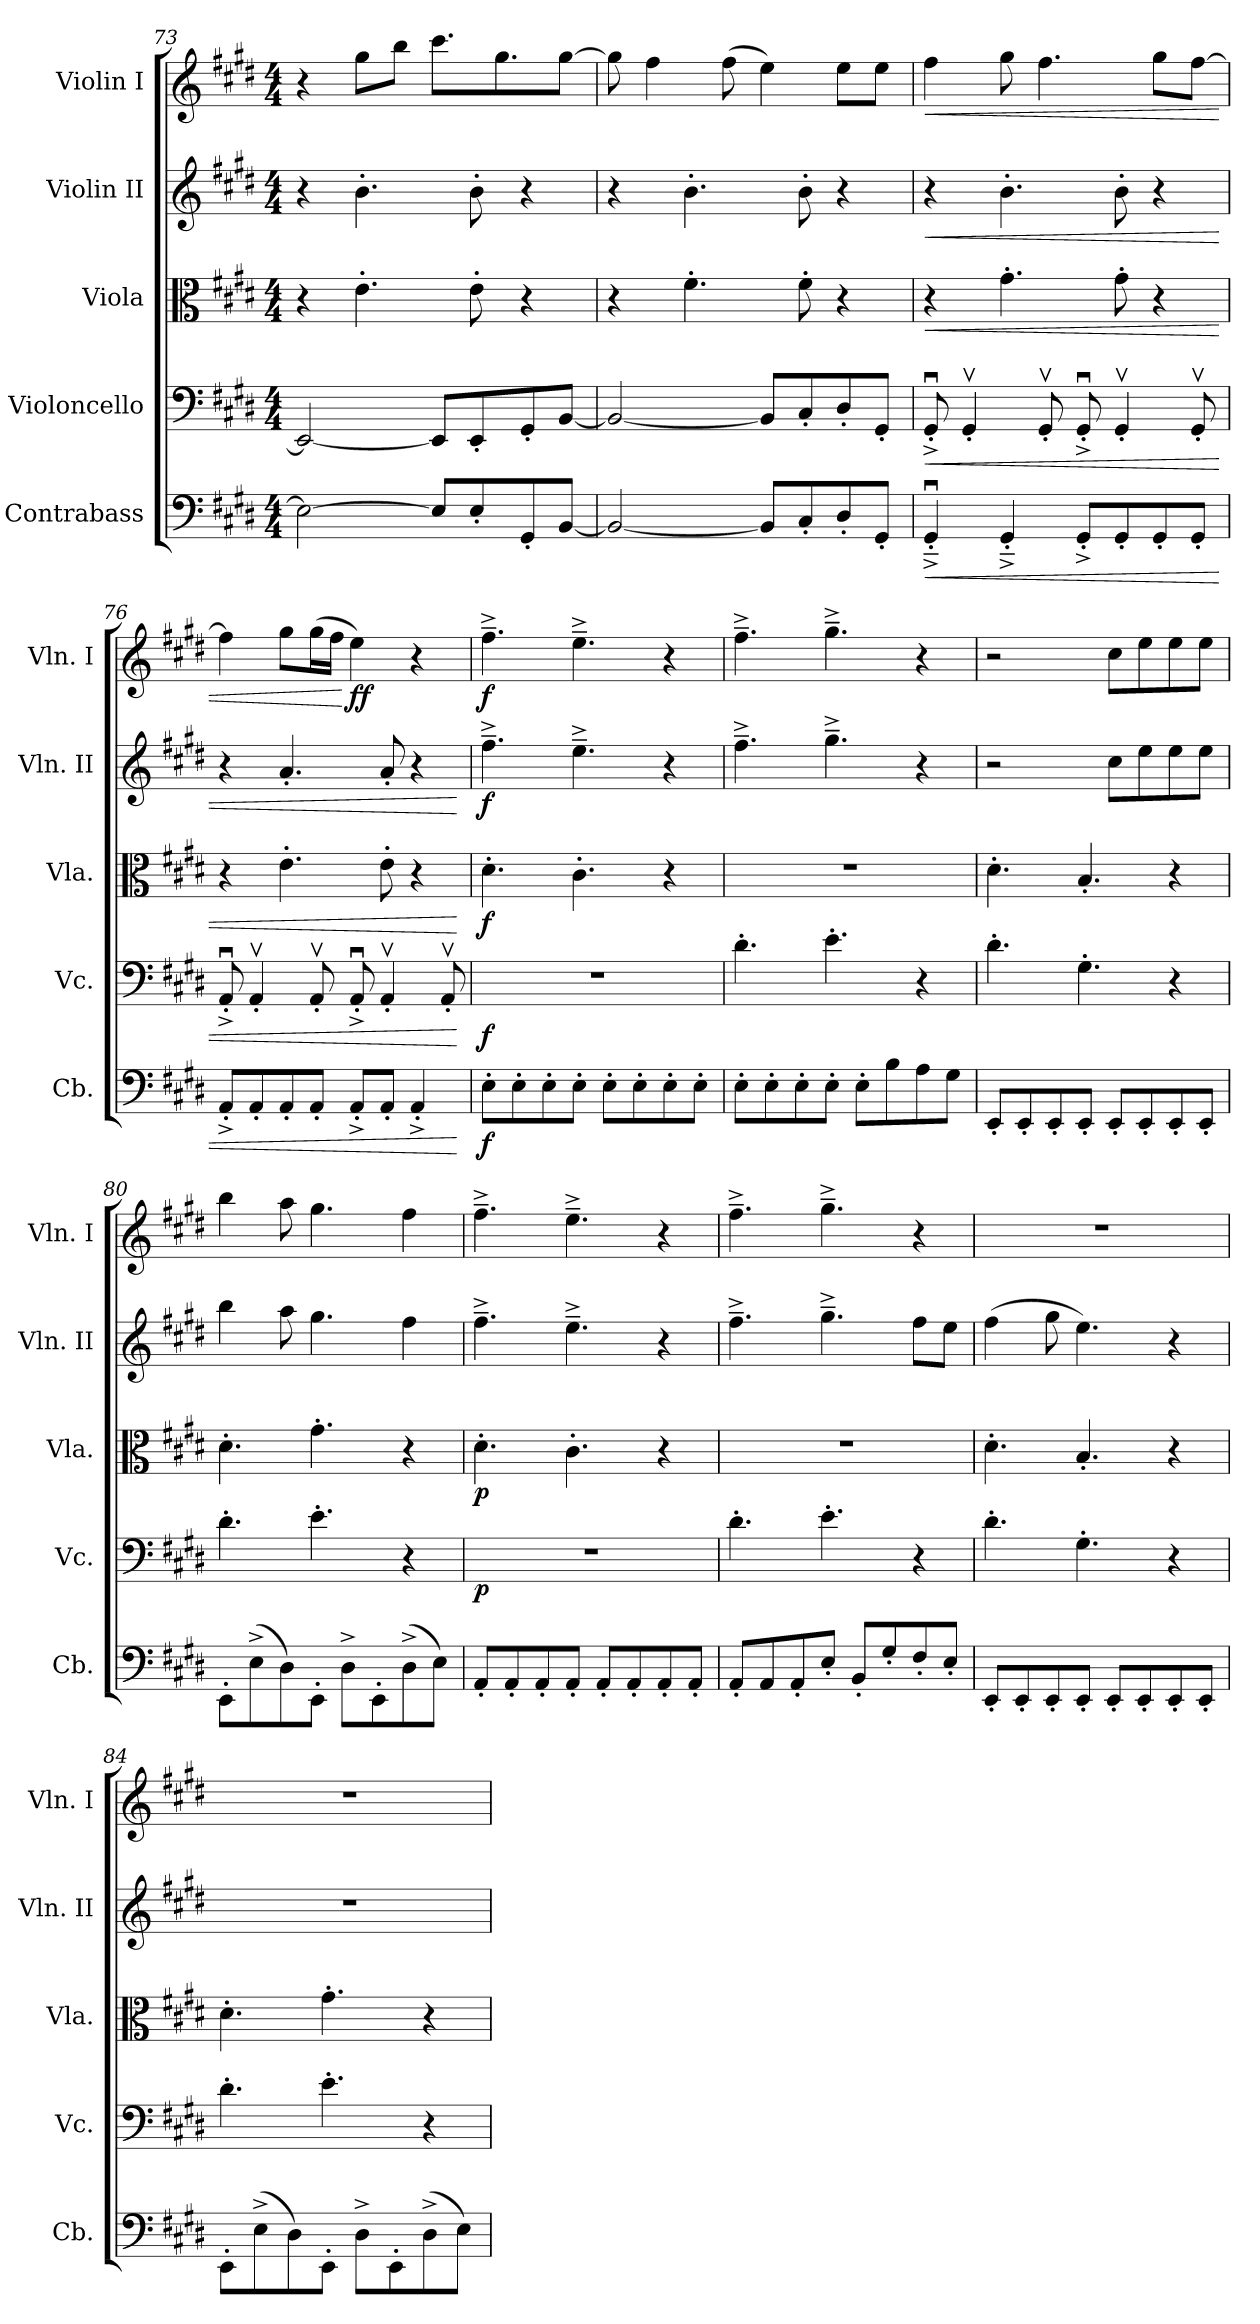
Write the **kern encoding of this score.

**kern	**dynam	**kern	**dynam	**kern	**dynam	**kern	**dynam	**kern	**dynam
*part5	*part5	*part4	*part4	*part3	*part3	*part2	*part2	*part1	*part1
*staff5	*staff5	*staff4	*staff4	*staff3	*staff3	*staff2	*staff2	*staff1	*staff1
*I"Contrabass	*	*I"Violoncello	*	*I"Viola	*	*I"Violin II	*	*I"Violin I	*
*I'Cb.	*	*I'Vc.	*	*I'Vla.	*	*I'Vln. II	*	*I'Vln. I	*
!!LO:LB:g=z
*clefF4	*	*clefF4	*	*clefC3	*	*clefG2	*	*clefG2	*
*ITrd7c12	*	*	*	*	*	*	*	*	*
*k[f#c#g#d#]	*	*k[f#c#g#d#]	*	*k[f#c#g#d#]	*	*k[f#c#g#d#]	*	*k[f#c#g#d#]	*
*M4/4	*	*M4/4	*	*M4/4	*	*M4/4	*	*M4/4	*
=73	=73	=73	=73	=73	=73	=73	=73	=73	=73
2EE\_	.	2EE/_	.	4r	.	4r	.	4r	.
.	.	.	.	4.e'\	.	4.b'\	.	8gg#\L	.
.	.	.	.	.	.	.	.	8bb\J	.
8EE/L]	.	8EE/L]	.	.	.	.	.	8.ccc#\L	.
8EE'/	.	8EE'/	.	8e'\	.	8b'\	.	.	.
.	.	.	.	.	.	.	.	8.gg#\	.
8GGG#'/	.	8GG#'/	.	4r	.	4r	.	.	.
[8BBB/J	.	[8BB/J	.	.	.	.	.	[8gg#\J	.
=74	=74	=74	=74	=74	=74	=74	=74	=74	=74
2BBB/_	.	2BB/_	.	4r	.	4r	.	8gg#\]	.
.	.	.	.	.	.	.	.	4ff#\	.
.	.	.	.	4.f#'\	.	4.b'\	.	.	.
.	.	.	.	.	.	.	.	(>8ff#\	.
8BBB/L]	.	8BB/L]	.	.	.	.	.	4ee\)	.
8CC#'/	.	8C#'/	.	8f#'\	.	8b'\	.	.	.
8DD#'/	.	8D#'/	.	4r	.	4r	.	8ee\L	.
8GGG#'/J	.	8GG#'/J	.	.	.	.	.	8ee\J	.
=75	=75	=75	=75	=75	=75	=75	=75	=75	=75
!	!LO:HP:b	!	!LO:HP:b	!	!LO:HP:b	!	!LO:HP:b	!	!LO:HP:b
4GGG#u'~^/	<	8GG#u'^/	<	4r	<	4r	<	4ff#\	<
.	.	4GG#v'/	.	.	.	.	.	.	.
4GGG#'~^/	.	.	.	4.g#'\	.	4.b'\	.	8gg#\	.
.	.	8GG#v'/	.	.	.	.	.	4.ff#\	.
8GGG#'^/L	.	8GG#u'^/	.	.	.	.	.	.	.
8GGG#'/	.	4GG#v'/	.	8g#'\	.	8b'\	.	.	.
8GGG#'/	.	.	.	4r	.	4r	.	8gg#\L	.
8GGG#'/J	.	8GG#v'/	.	.	.	.	.	[8ff#\J	.
=76	=76	=76	=76	=76	=76	=76	=76	=76	=76
8AAA'^/L	.	8AAu'^/	.	4r	.	4r	.	4ff#\]	.
8AAA'/	.	4AAv'/	.	.	.	.	.	.	.
8AAA'/	.	.	.	4.e'\	.	4.a'/	.	8gg#\L	.
8AAA'/J	.	8AAv'/	.	.	.	.	.	(>16gg#\L	.
.	.	.	.	.	.	.	.	16ff#\JJ	.
!	!	!	!	!	!	!	!	!	!LO:DY:n=1:b
8AAA'^/L	.	8AAu'^/	.	.	.	.	.	4ee\)	[ ff
8AAA'/J	.	4AAv'/	.	8e'\	.	8a'/	.	.	.
4AAA'^/	.	.	.	4r	.	4r	.	4r	.
.	.	8AAv'/	.	.	.	.	.	.	.
.	[	.	[	.	[	.	[	.	.
!!LO:PB:g=z
=77	=77	=77	=77	=77	=77	=77	=77	=77	=77
!	!LO:DY:b	!	!LO:DY:b	!	!LO:DY:b	!	!LO:DY:b	!	!LO:DY:b
8EE'\L	f	1r	f	4.d#'\	f	4.ff#~^\	f	4.ff#~^\	f
8EE'\	.	.	.	.	.	.	.	.	.
8EE'\	.	.	.	.	.	.	.	.	.
8EE'\J	.	.	.	4.c#'\	.	4.ee~^\	.	4.ee~^\	.
8EE'\L	.	.	.	.	.	.	.	.	.
8EE'\	.	.	.	.	.	.	.	.	.
8EE'\	.	.	.	4r	.	4r	.	4r	.
8EE'\J	.	.	.	.	.	.	.	.	.
=78	=78	=78	=78	=78	=78	=78	=78	=78	=78
8EE'\L	.	4.d#'\	.	1r	.	4.ff#~^\	.	4.ff#~^\	.
8EE'\	.	.	.	.	.	.	.	.	.
8EE'\	.	.	.	.	.	.	.	.	.
8EE'\J	.	4.e'\	.	.	.	4.gg#~^\	.	4.gg#~^\	.
8EE'\L	.	.	.	.	.	.	.	.	.
8BB\	.	.	.	.	.	.	.	.	.
8AA\	.	4r	.	.	.	4r	.	4r	.
8GG#\J	.	.	.	.	.	.	.	.	.
=79	=79	=79	=79	=79	=79	=79	=79	=79	=79
8EEE'/L	.	4.d#'\	.	4.d#'\	.	2r	.	2r	.
8EEE'/	.	.	.	.	.	.	.	.	.
8EEE'/	.	.	.	.	.	.	.	.	.
8EEE'/J	.	4.G#'\	.	4.B'/	.	.	.	.	.
8EEE'/L	.	.	.	.	.	8cc#\L	.	8cc#\L	.
8EEE'/	.	.	.	.	.	8ee\	.	8ee\	.
8EEE'/	.	4r	.	4r	.	8ee\	.	8ee\	.
8EEE'/J	.	.	.	.	.	8ee\J	.	8ee\J	.
=80	=80	=80	=80	=80	=80	=80	=80	=80	=80
8EEE'\L	.	4.d#'\	.	4.d#'\	.	4bb\	.	4bb\	.
(>8EE^\	.	.	.	.	.	.	.	.	.
8DD#\)	.	.	.	.	.	8aa\	.	8aa\	.
8EEE'\J	.	4.e'\	.	4.g#'\	.	4.gg#\	.	4.gg#\	.
8DD#^\L	.	.	.	.	.	.	.	.	.
8EEE'\	.	.	.	.	.	.	.	.	.
(>8DD#^\	.	4r	.	4r	.	4ff#\	.	4ff#\	.
8EE\J)	.	.	.	.	.	.	.	.	.
!!LO:LB:g=z
=81	=81	=81	=81	=81	=81	=81	=81	=81	=81
!	!	!	!LO:DY:b	!	!LO:DY:b	!	!	!	!
8AAA'/L	.	1r	p	4.d#'\	p	4.ff#~^\	.	4.ff#~^\	.
8AAA'/	.	.	.	.	.	.	.	.	.
8AAA'/	.	.	.	.	.	.	.	.	.
8AAA'/J	.	.	.	4.c#'\	.	4.ee~^\	.	4.ee~^\	.
8AAA'/L	.	.	.	.	.	.	.	.	.
8AAA'/	.	.	.	.	.	.	.	.	.
8AAA'/	.	.	.	4r	.	4r	.	4r	.
8AAA'/J	.	.	.	.	.	.	.	.	.
=82	=82	=82	=82	=82	=82	=82	=82	=82	=82
8AAA'/L	.	4.d#'\	.	1r	.	4.ff#~^\	.	4.ff#~^\	.
8AAA/	.	.	.	.	.	.	.	.	.
8AAA'/	.	.	.	.	.	.	.	.	.
8EE'/J	.	4.e'\	.	.	.	4.gg#~^\	.	4.gg#~^\	.
8BBB'/L	.	.	.	.	.	.	.	.	.
8GG#'/	.	.	.	.	.	.	.	.	.
8FF#'/	.	4r	.	.	.	8ff#\L	.	4r	.
8EE'/J	.	.	.	.	.	8ee\J	.	.	.
=83	=83	=83	=83	=83	=83	=83	=83	=83	=83
8EEE'/L	.	4.d#'\	.	4.d#'\	.	(>4ff#\	.	1r	.
8EEE'/	.	.	.	.	.	.	.	.	.
8EEE'/	.	.	.	.	.	8gg#\	.	.	.
8EEE'/J	.	4.G#'\	.	4.B'/	.	4.ee\)	.	.	.
8EEE'/L	.	.	.	.	.	.	.	.	.
8EEE'/	.	.	.	.	.	.	.	.	.
8EEE'/	.	4r	.	4r	.	4r	.	.	.
8EEE'/J	.	.	.	.	.	.	.	.	.
=84	=84	=84	=84	=84	=84	=84	=84	=84	=84
8EEE'\L	.	4.d#'\	.	4.d#'\	.	1r	.	1r	.
(>8EE^\	.	.	.	.	.	.	.	.	.
8DD#\)	.	.	.	.	.	.	.	.	.
8EEE'\J	.	4.e'\	.	4.g#'\	.	.	.	.	.
8DD#^\L	.	.	.	.	.	.	.	.	.
8EEE'\	.	.	.	.	.	.	.	.	.
(>8DD#^\	.	4r	.	4r	.	.	.	.	.
8EE\J)	.	.	.	.	.	.	.	.	.
=	=	=	=	=	=	=	=	=	=
*-	*-	*-	*-	*-	*-	*-	*-	*-	*-
